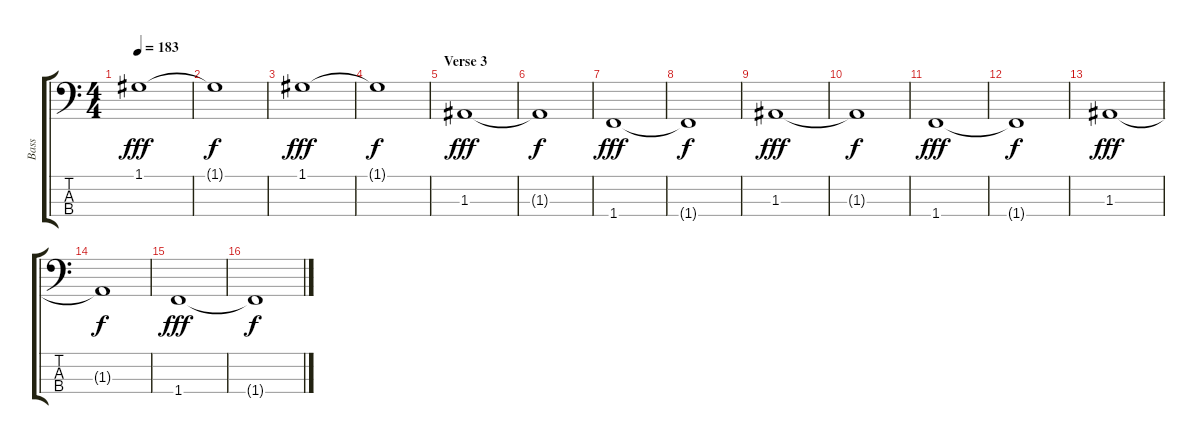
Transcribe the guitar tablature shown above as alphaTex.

\track ("Bass" "Bass") {instrument fretlessbass}
\staff {score tabs}
\tuning (G2 D2 A1 E1) {hide}
\ts (4 4)
\tempo 183
\clef f4
\ks c
1.1.1{dy fff} |
1.1{t}.1{dy f} |
1.1.1{dy fff} |
1.1{t}.1{dy f} |
\section ("" "Verse 3")
1.3.1{dy fff} |
1.3{t}.1{dy f} |
1.4.1{dy fff} |
1.4{t}.1{dy f} |
1.3.1{dy fff} |
1.3{t}.1{dy f} |
1.4.1{dy fff} |
1.4{t}.1{dy f} |
1.3.1{dy fff} |
1.3{t}.1{dy f} |
1.4.1{dy fff} |
1.4{t}.1{dy f}
